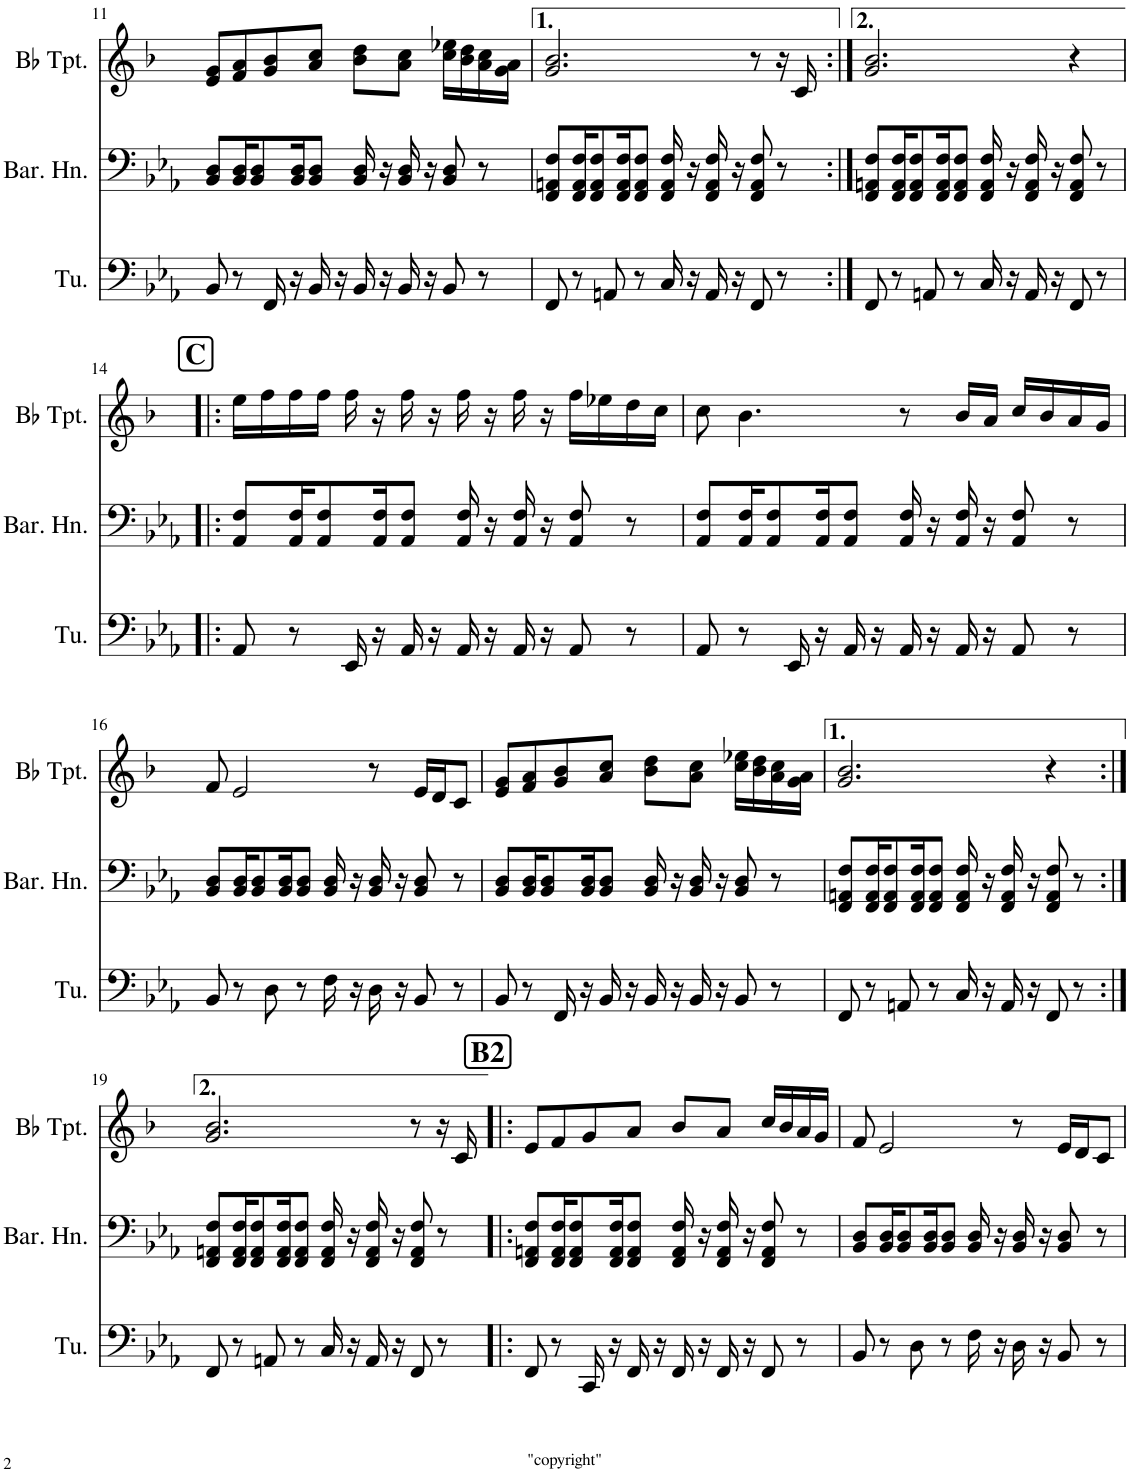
**kern	**kern	**kern
*part3	*part2	*part1
*staff3	*staff2	*staff1
*I"Tuba	*I"Baritone Horn	*I"Bb Trumpet
*I'Tu.	*I'Bar. Hn.	*I'Bb Tpt.
*clefF4	*clefF4	*clefG2
*	*ITrd4c7	*ITrd1c2
*k[b-e-a-]	*k[b-e-a-]	*k[b-]
*M4/4	*M4/4	*M4/4
=10	=10	=10
8BB-/	8BB-/ 8D/L	8f/
8r	16BB-/ 16D/K	2e/
.	8BB-/ 8D/	.
8D\	.	.
.	16BB-/ 16D/K	.
8r	8BB-/ 8D/J	.
16F\	16BB-/ 16D/	.
16r	16r	.
16D\	16BB-/ 16D/	8r
16r	16r	.
8BB-/	8BB-/ 8D/	16e/LL
.	.	16d/J
8r	8r	8c/J
!!LO:PB:g=z
=11	=11	=11
8BB-/	8BB-/ 8D/L	8e/ 8g/L
8r	16BB-/ 16D/K	8f/ 8a/
.	8BB-/ 8D/	.
16FF/	.	8g/ 8b-/
16r	16BB-/ 16D/K	.
16BB-/	8BB-/ 8D/J	8a/ 8cc/J
16r	.	.
16BB-/	16BB-/ 16D/	8b-\ 8dd\L
16r	16r	.
16BB-/	16BB-/ 16D/	8a\ 8cc\J
16r	16r	.
8BB-/	8BB-/ 8D/	16cc\ 16ee-X\LL
.	.	16b-\ 16dd\
8r	8r	16a\ 16cc\
.	.	16g\ 16a\JJ
=12	=12	=12
8FF/	8FF/ 8AAn/ 8F/L	2.g/ 2.b-/
8r	16FF/ 16AA/ 16F/K	.
.	8FF/ 8AA/ 8F/	.
8AAn/	.	.
.	16FF/ 16AA/ 16F/K	.
8r	8FF/ 8AA/ 8F/J	.
16C/	16FF/ 16AA/ 16F/	.
16r	16r	.
16AA/	16FF/ 16AA/ 16F/	.
16r	16r	.
8FF/	8FF/ 8AA/ 8F/	8r
8r	8r	16r
.	.	16c/
=13:|!	=13:|!	=13:|!
8FF/	8FF/ 8AAn/ 8F/L	2.g/ 2.b-/
8r	16FF/ 16AA/ 16F/K	.
.	8FF/ 8AA/ 8F/	.
8AAn/	.	.
.	16FF/ 16AA/ 16F/K	.
8r	8FF/ 8AA/ 8F/J	.
16C/	16FF/ 16AA/ 16F/	.
16r	16r	.
16AA/	16FF/ 16AA/ 16F/	.
16r	16r	.
8FF/	8FF/ 8AA/ 8F/	4r
8r	8r	.
!!LO:LB:g=z
!!LO:REH:place=s1:a:B:cj:fs=14:t=C
=14!|:	=14!|:	=14!|:
8AA-/	8AA-/ 8F/L	16ee\LL
.	.	16ff\
8r	16AA-/ 16F/K	16ff\
.	8AA-/ 8F/	16ff\JJ
16EE-/	.	16ff\
16r	16AA-/ 16F/K	16r
16AA-/	8AA-/ 8F/J	16ff\
16r	.	16r
16AA-/	16AA-/ 16F/	16ff\
16r	16r	16r
16AA-/	16AA-/ 16F/	16ff\
16r	16r	16r
8AA-/	8AA-/ 8F/	16ff\LL
.	.	16ee-X\
8r	8r	16dd\
.	.	16cc\JJ
=15	=15	=15
8AA-/	8AA-/ 8F/L	8cc\
8r	16AA-/ 16F/K	4.b-\
.	8AA-/ 8F/	.
16EE-/	.	.
16r	16AA-/ 16F/K	.
16AA-/	8AA-/ 8F/J	.
16r	.	.
16AA-/	16AA-/ 16F/	8r
16r	16r	.
16AA-/	16AA-/ 16F/	16b-/LL
16r	16r	16a/JJ
8AA-/	8AA-/ 8F/	16cc/LL
.	.	16b-/
8r	8r	16a/
.	.	16g/JJ
!!LO:LB:g=z
=16	=16	=16
8BB-/	8BB-/ 8D/L	8f/
8r	16BB-/ 16D/K	2e/
.	8BB-/ 8D/	.
8D\	.	.
.	16BB-/ 16D/K	.
8r	8BB-/ 8D/J	.
16F\	16BB-/ 16D/	.
16r	16r	.
16D\	16BB-/ 16D/	8r
16r	16r	.
8BB-/	8BB-/ 8D/	16e/LL
.	.	16d/J
8r	8r	8c/J
=17	=17	=17
8BB-/	8BB-/ 8D/L	8e/ 8g/L
8r	16BB-/ 16D/K	8f/ 8a/
.	8BB-/ 8D/	.
16FF/	.	8g/ 8b-/
16r	16BB-/ 16D/K	.
16BB-/	8BB-/ 8D/J	8a/ 8cc/J
16r	.	.
16BB-/	16BB-/ 16D/	8b-\ 8dd\L
16r	16r	.
16BB-/	16BB-/ 16D/	8a\ 8cc\J
16r	16r	.
8BB-/	8BB-/ 8D/	16cc\ 16ee-X\LL
.	.	16b-\ 16dd\
8r	8r	16a\ 16cc\
.	.	16g\ 16a\JJ
=18	=18	=18
8FF/	8FF/ 8AAn/ 8F/L	2.g/ 2.b-/
8r	16FF/ 16AA/ 16F/K	.
.	8FF/ 8AA/ 8F/	.
8AAn/	.	.
.	16FF/ 16AA/ 16F/K	.
8r	8FF/ 8AA/ 8F/J	.
16C/	16FF/ 16AA/ 16F/	.
16r	16r	.
16AA/	16FF/ 16AA/ 16F/	.
16r	16r	.
8FF/	8FF/ 8AA/ 8F/	4r
8r	8r	.
!!LO:LB:g=z
=19:|!	=19:|!	=19:|!
8FF/	8FF/ 8AAn/ 8F/L	2.g/ 2.b-/
8r	16FF/ 16AA/ 16F/K	.
.	8FF/ 8AA/ 8F/	.
8AAn/	.	.
.	16FF/ 16AA/ 16F/K	.
8r	8FF/ 8AA/ 8F/J	.
16C/	16FF/ 16AA/ 16F/	.
16r	16r	.
16AA/	16FF/ 16AA/ 16F/	.
16r	16r	.
8FF/	8FF/ 8AA/ 8F/	8r
8r	8r	16r
.	.	16c/
!!LO:REH:place=s1:a:B:cj:fs=14:t=B2
=20!|:	=20!|:	=20!|:
8FF/	8FF/ 8AAn/ 8F/L	8e/L
8r	16FF/ 16AA/ 16F/K	8f/
.	8FF/ 8AA/ 8F/	.
16CC/	.	8g/
16r	16FF/ 16AA/ 16F/K	.
16FF/	8FF/ 8AA/ 8F/J	8a/J
16r	.	.
16FF/	16FF/ 16AA/ 16F/	8b-/L
16r	16r	.
16FF/	16FF/ 16AA/ 16F/	8a/J
16r	16r	.
8FF/	8FF/ 8AA/ 8F/	16cc/LL
.	.	16b-/
8r	8r	16a/
.	.	16g/JJ
=	=	=
*-	*-	*-
